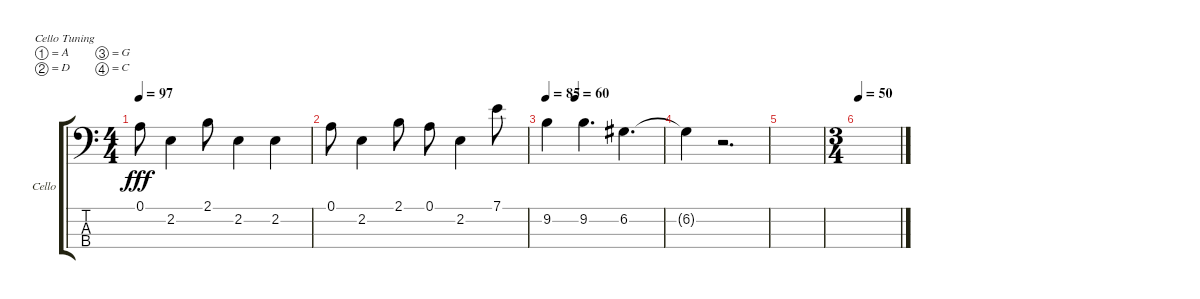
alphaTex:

\defaultSystemsLayout 4
\bracketExtendMode groupsimilarinstruments
\firstSystemTrackNameOrientation horizontal
\otherSystemsTrackNameOrientation horizontal
\track ("Cello" "Cello") {instrument cello}
\staff {score tabs}
\tuning (A3 D3 G2 C2)
\ts (4 4)
\tempo 97
\clef f4
\ks c
0.1.8{dy fff} 2.2.4 2.1.8 2.2.4 2.2.4 |
0.1.8 2.2.4 2.1.8 0.1.8 2.2.4 7.1.8 |
\tempo 85
\tempo (60 0.25)
9.2.4 9.2.4{d} 6.2.4{d} |
6.2{t}.4 r.2{d} |
|
\ts (3 4)
\tempo 50
